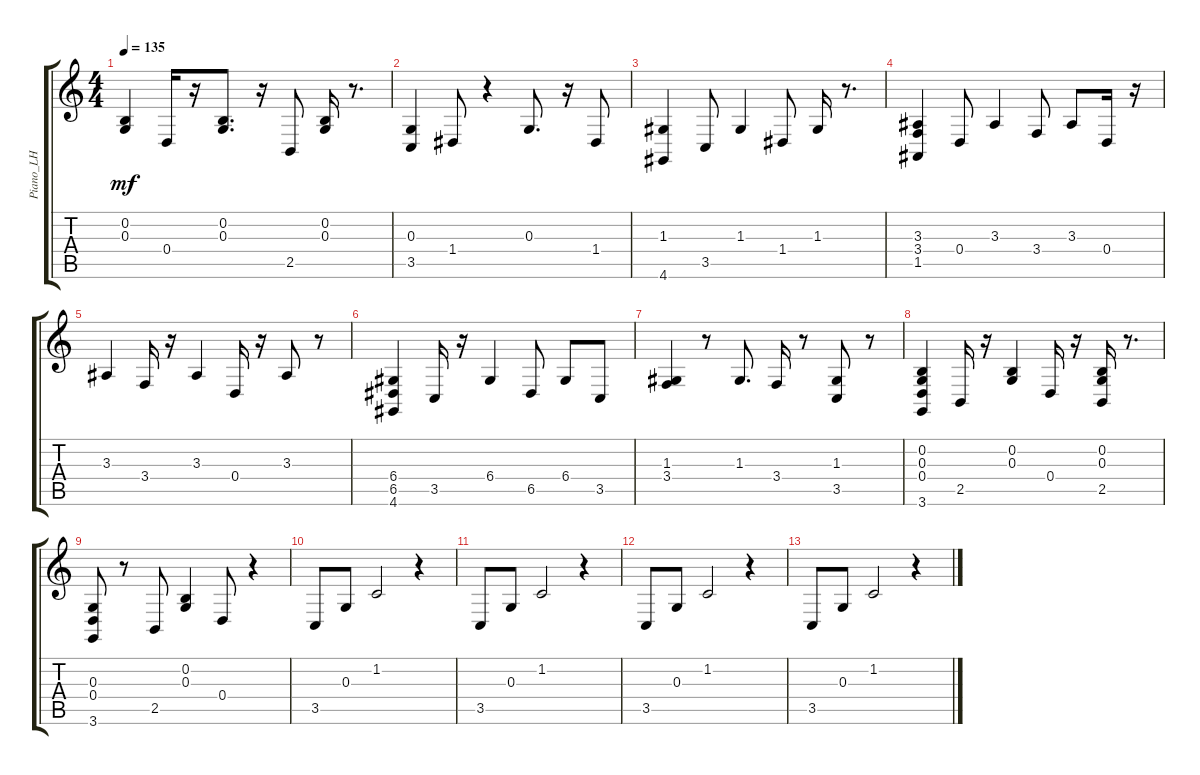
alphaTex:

\track ("Piano_LH" "Piano_LH") {instrument acousticgrandpiano}
\staff {score tabs}
\tuning (E4 B3 G3 D3 A2 E2) {hide}
\ts (4 4)
\tempo 135
\clef g2
\ks c
(0.2 0.3).4{dy mf} 0.4.16 r.16 (0.2 0.3).8{d} r.16 2.5.8 (0.2 0.3).16 r.8{d} |
(0.3 3.5).4 1.4.8 r.4 0.3.8{d} r.16 1.4.8 |
(1.3 4.6).4 3.5.8 1.3.4 1.4.8 1.3.16 r.8{d} |
(3.3 3.4 1.5).4 0.4.8 3.3.4 3.4.8 3.3.8 0.4.16 r.16 |
3.3.4 3.4.16 r.16 3.3.4 0.4.16 r.16 3.3.8 r.8 |
(6.4 6.5 4.6).4 3.5.16 r.16 6.4.4 6.5.8 6.4.8 3.5.8 |
(1.3 3.4).4 r.8 1.3.8{d} 3.4.16 r.8 (1.3 3.5).8 r.8 |
(0.2 0.3 0.4 3.6).4 2.5.16 r.16 (0.2 0.3).4 0.4.16 r.16 (0.2 0.3 2.5).16 r.8{d} |
(0.3 0.4 3.6).8 r.8 2.5.8 (0.2 0.3).4 0.4.8 r.4 |
3.5.8 0.3.8 1.2.2 r.4 |
3.5.8 0.3.8 1.2.2 r.4 |
3.5.8 0.3.8 1.2.2 r.4 |
3.5.8 0.3.8 1.2.2 r.4
